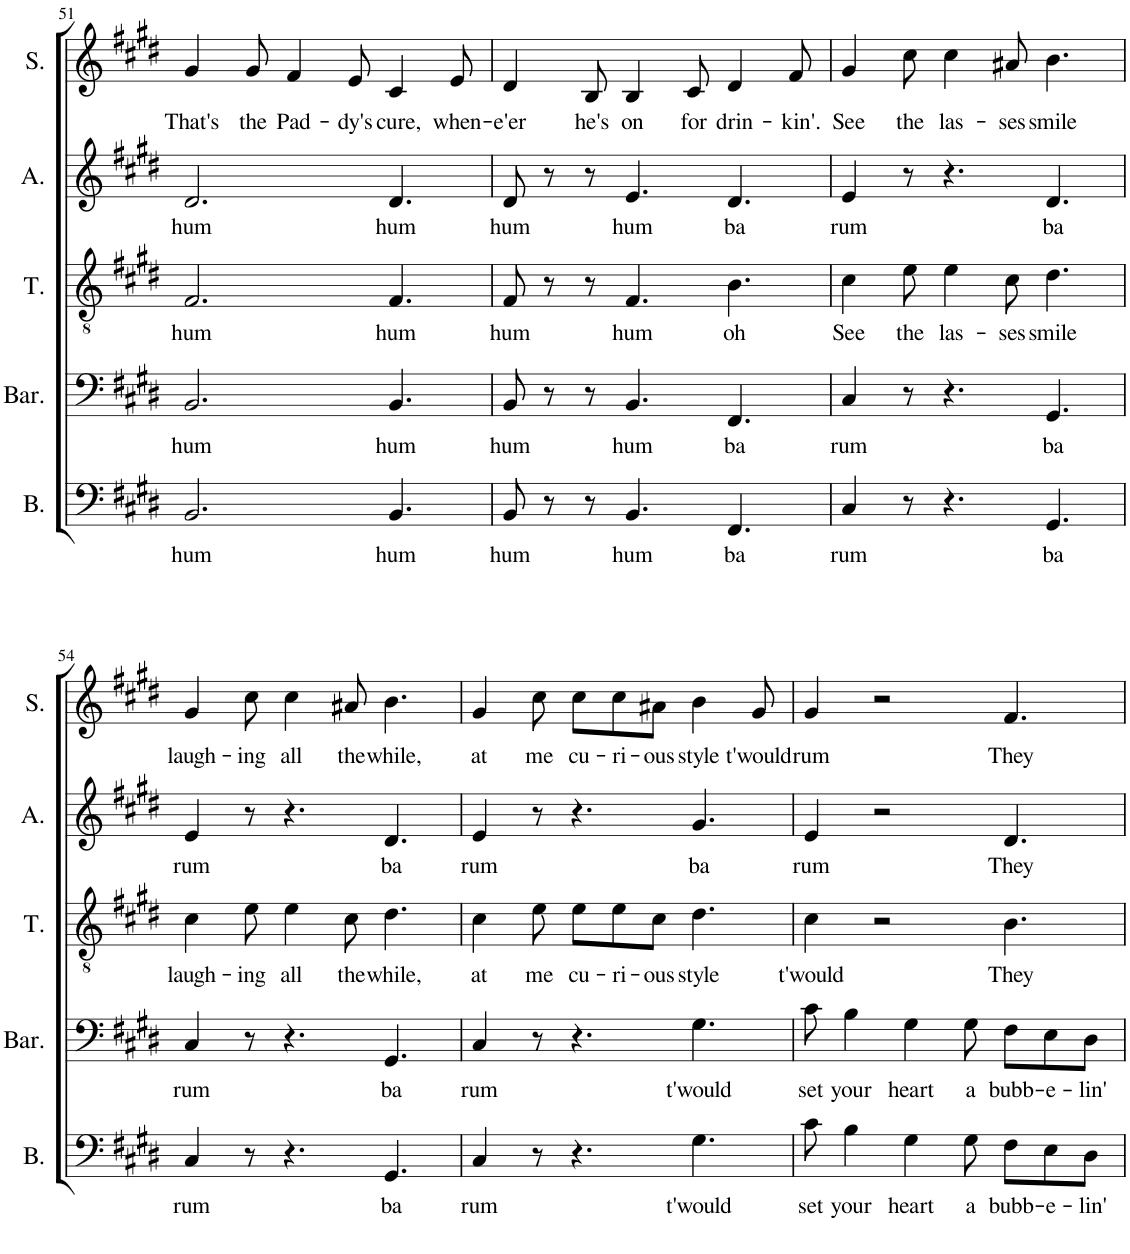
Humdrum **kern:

**kern	**text	**kern	**text	**kern	**text	**kern	**text	**kern	**text
*part5	*part5	*part4	*part4	*part3	*part3	*part2	*part2	*part1	*part1
*staff5	*staff5	*staff4	*staff4	*staff3	*staff3	*staff2	*staff2	*staff1	*staff1
*I"Bass	*	*I"Baritone	*	*I"Tenor	*	*I"Alto	*	*I"Soprano	*
*I'B.	*	*I'Bar.	*	*I'T.	*	*I'A.	*	*I'S.	*
!!LO:PB:g=z
*clefF4	*	*clefF4	*	*clefGv2	*	*clefG2	*	*clefG2	*
*k[f#c#g#d#]	*	*k[f#c#g#d#]	*	*k[f#c#g#d#]	*	*k[f#c#g#d#]	*	*k[f#c#g#d#]	*
*M9/8	*	*M9/8	*	*M9/8	*	*M9/8	*	*M9/8	*
=51	=51	=51	=51	=51	=51	=51	=51	=51	=51
!	!LO:LY:b	!	!LO:LY:b	!	!LO:LY:b	!	!LO:LY:b	!	!LO:LY:b
2.BB/	hum	2.BB/	hum	2.F#/	hum	2.d#/	hum	4g#/	That's
!	!	!	!	!	!	!	!	!	!LO:LY:b
.	.	.	.	.	.	.	.	8g#/	the
!	!	!	!	!	!	!	!	!	!LO:LY:b
.	.	.	.	.	.	.	.	4f#/	Pad-
!	!	!	!	!	!	!	!	!	!LO:LY:b
.	.	.	.	.	.	.	.	8e/	-dy's
!	!LO:LY:b	!	!LO:LY:b	!	!LO:LY:b	!	!LO:LY:b	!	!LO:LY:b
4.BB/	hum	4.BB/	hum	4.F#/	hum	4.d#/	hum	4c#/	cure,
!	!	!	!	!	!	!	!	!	!LO:LY:b
.	.	.	.	.	.	.	.	8e/	when-
=52	=52	=52	=52	=52	=52	=52	=52	=52	=52
!	!LO:LY:b	!	!LO:LY:b	!	!LO:LY:b	!	!LO:LY:b	!	!LO:LY:b
8BB/	hum	8BB/	hum	8F#/	hum	8d#/	hum	4d#/	-e'er
8r	.	8r	.	8r	.	8r	.	.	.
!	!	!	!	!	!	!	!	!	!LO:LY:b
8r	.	8r	.	8r	.	8r	.	8B/	he's
!	!LO:LY:b	!	!LO:LY:b	!	!LO:LY:b	!	!LO:LY:b	!	!LO:LY:b
4.BB/	hum	4.BB/	hum	4.F#/	hum	4.e/	hum	4B/	on
!	!	!	!	!	!	!	!	!	!LO:LY:b
.	.	.	.	.	.	.	.	8c#/	for
!	!LO:LY:b	!	!LO:LY:b	!	!LO:LY:b	!	!LO:LY:b	!	!LO:LY:b
4.FF#/	ba	4.FF#/	ba	4.B\	oh	4.d#/	ba	4d#/	drin-
!	!	!	!	!	!	!	!	!	!LO:LY:b
.	.	.	.	.	.	.	.	8f#/	-kin'.
=53	=53	=53	=53	=53	=53	=53	=53	=53	=53
!	!LO:LY:b	!	!LO:LY:b	!	!LO:LY:b	!	!LO:LY:b	!	!LO:LY:b
4C#/	rum	4C#/	rum	4c#\	See	4e/	rum	4g#/	See
!	!	!	!	!	!LO:LY:b	!	!	!	!LO:LY:b
8r	.	8r	.	8e\	the	8r	.	8cc#\	the
!	!	!	!	!	!LO:LY:b	!	!	!	!LO:LY:b
4.r	.	4.r	.	4e\	las-	4.r	.	4cc#\	las-
!	!	!	!	!	!LO:LY:b	!	!	!	!LO:LY:b
.	.	.	.	8c#\	-ses	.	.	8a#X/	-ses
!	!LO:LY:b	!	!LO:LY:b	!	!LO:LY:b	!	!LO:LY:b	!	!LO:LY:b
4.GG#/	ba	4.GG#/	ba	4.d#\	smile	4.d#/	ba	4.b\	smile
!!LO:LB:g=z
=54	=54	=54	=54	=54	=54	=54	=54	=54	=54
!	!LO:LY:b	!	!LO:LY:b	!	!LO:LY:b	!	!LO:LY:b	!	!LO:LY:b
4C#/	rum	4C#/	rum	4c#\	laugh-	4e/	rum	4g#/	laugh-
!	!	!	!	!	!LO:LY:b	!	!	!	!LO:LY:b
8r	.	8r	.	8e\	-ing	8r	.	8cc#\	-ing
!	!	!	!	!	!LO:LY:b	!	!	!	!LO:LY:b
4.r	.	4.r	.	4e\	all	4.r	.	4cc#\	all
!	!	!	!	!	!LO:LY:b	!	!	!	!LO:LY:b
.	.	.	.	8c#\	the	.	.	8a#X/	the
!	!LO:LY:b	!	!LO:LY:b	!	!LO:LY:b	!	!LO:LY:b	!	!LO:LY:b
4.GG#/	ba	4.GG#/	ba	4.d#\	while,	4.d#/	ba	4.b\	while,
=55	=55	=55	=55	=55	=55	=55	=55	=55	=55
!	!LO:LY:b	!	!LO:LY:b	!	!LO:LY:b	!	!LO:LY:b	!	!LO:LY:b
4C#/	rum	4C#/	rum	4c#\	at	4e/	rum	4g#/	at
!	!	!	!	!	!LO:LY:b	!	!	!	!LO:LY:b
8r	.	8r	.	8e\	me	8r	.	8cc#\	me
!	!	!	!	!	!LO:LY:b	!	!	!	!LO:LY:b
4.r	.	4.r	.	8e\L	cu-	4.r	.	8cc#\L	cu-
!	!	!	!	!	!LO:LY:b	!	!	!	!LO:LY:b
.	.	.	.	8e\	-ri-	.	.	8cc#\	-ri-
!	!	!	!	!	!LO:LY:b	!	!	!	!LO:LY:b
.	.	.	.	8c#\J	-ous	.	.	8a#X\J	-ous
!	!LO:LY:b	!	!LO:LY:b	!	!LO:LY:b	!	!LO:LY:b	!	!LO:LY:b
4.G#\	t'would	4.G#\	t'would	4.d#\	style	4.g#/	ba	4b\	style
!	!	!	!	!	!	!	!	!	!LO:LY:b
.	.	.	.	.	.	.	.	8g#/	t'would
=56	=56	=56	=56	=56	=56	=56	=56	=56	=56
!	!LO:LY:b	!	!LO:LY:b	!	!LO:LY:b	!	!LO:LY:b	!	!LO:LY:b
8c#\	set	8c#\	set	4c#\	t'would	4e/	rum	4g#/	rum
!	!LO:LY:b	!	!LO:LY:b	!	!	!	!	!	!
4B\	your	4B\	your	.	.	.	.	.	.
.	.	.	.	2r	.	2r	.	2r	.
!	!LO:LY:b	!	!LO:LY:b	!	!	!	!	!	!
4G#\	heart	4G#\	heart	.	.	.	.	.	.
!	!LO:LY:b	!	!LO:LY:b	!	!	!	!	!	!
8G#\	a	8G#\	a	.	.	.	.	.	.
!	!LO:LY:b	!	!LO:LY:b	!	!LO:LY:b	!	!LO:LY:b	!	!LO:LY:b
8F#\L	bubb-	8F#\L	bubb-	4.B\	They	4.d#/	They	4.f#/	They
!	!LO:LY:b	!	!LO:LY:b	!	!	!	!	!	!
8E\	-e-	8E\	-e-	.	.	.	.	.	.
!	!LO:LY:b	!	!LO:LY:b	!	!	!	!	!	!
8D#\J	-lin'	8D#\J	-lin'	.	.	.	.	.	.
=	=	=	=	=	=	=	=	=	=
*-	*-	*-	*-	*-	*-	*-	*-	*-	*-
